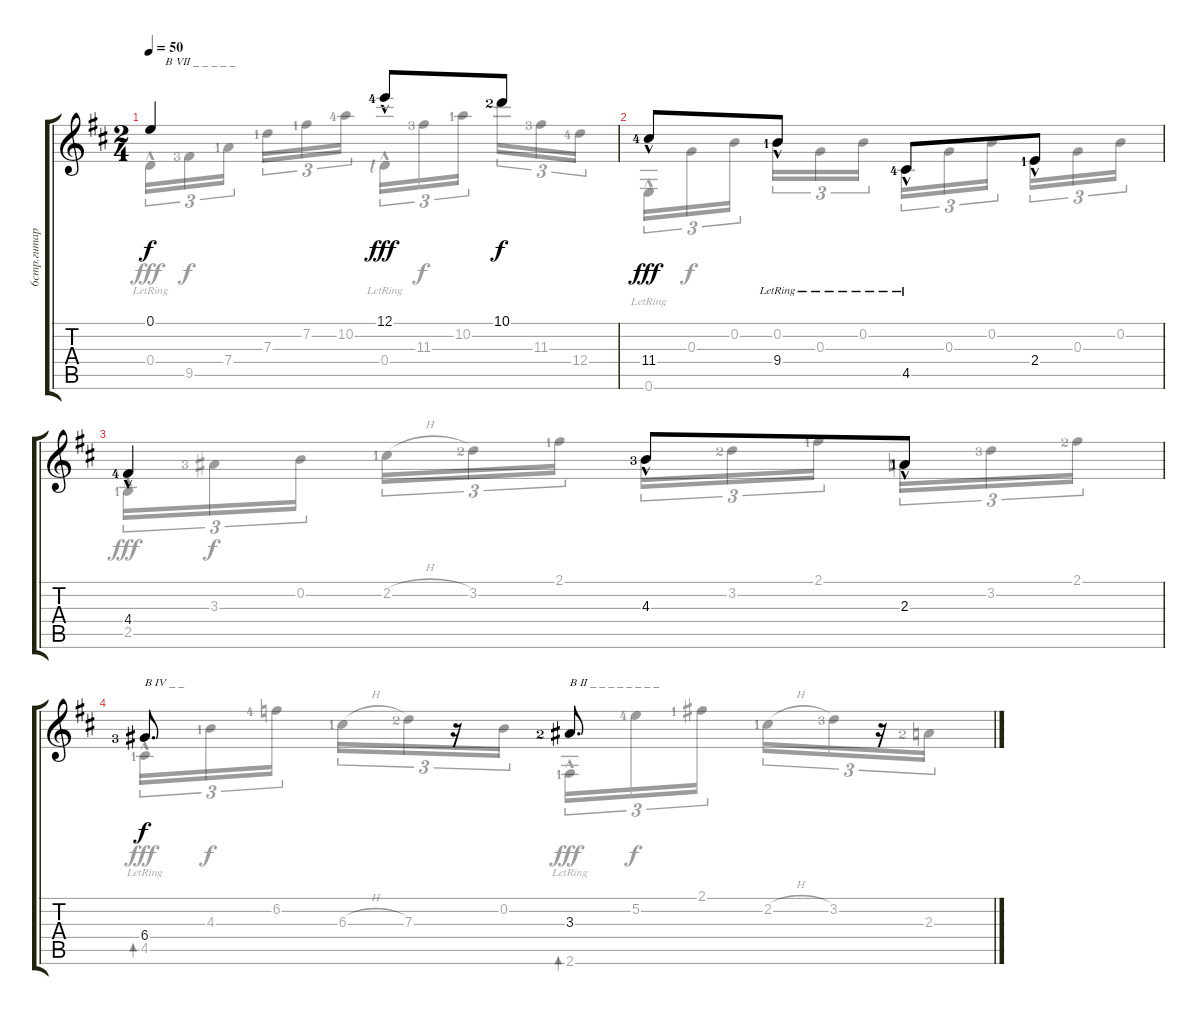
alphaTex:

\track ("6стр.гитара" "6стр.гитар") {instrument acousticguitarnylon}
\staff {score tabs}
\tuning (E4 B3 G3 D3 A2 E2) {hide}
\voice
\ts (2 4)
\tempo 50
\clef g2
\ks bminor
0.1.4{txt "     B VII _ _ _ _ _" dy f} 12.1{hac lf 5}.8{dy fff} 10.1{lf 3}.8{dy f} |
11.4{hac lf 5}.8{dy fff} 9.4{hac lr lf 2}.8 4.5{hac lr lf 5}.8 2.4{hac lf 2}.8 |
4.4{hac lf 5}.4 4.3{hac lf 4}.8 2.3{hac lf 2}.8 |
6.4{lf 4}.8{d txt "B IV _ _" dy f} r.16 3.3{lf 3}.8{d txt "B II _ _ _ _ _ _ _ _"} r.16
\voice
\clef g2
\ottava regular
\simile none
\ks bminor
0.4{hac lr}.16{tu (3 2) dy fff} 9.5{lf 4}.16{tu (3 2) dy f} 7.4{lf 2}.16{tu (3 2) beam splitsecondary} 7.3{lf 2}.16{tu (3 2)} 7.2{lf 2}.16{tu (3 2)} 10.2{lf 5}.16{tu (3 2)} 0.4{hac lr lf 1}.16{tu (3 2) dy fff} 11.3{lf 4}.16{tu (3 2) dy f} 10.2{lf 2}.16{tu (3 2) beam splitsecondary} 10.1.16{tu (3 2)} 11.3{lf 4}.16{tu (3 2)} 12.4{lf 5}.16{tu (3 2)} |
0.6{hac lr}.16{tu (3 2) dy fff} 0.3.16{tu (3 2) dy f} 0.2.16{tu (3 2) beam splitsecondary} 0.2.16{tu (3 2)} 0.3.16{tu (3 2)} 0.2.16{tu (3 2)} 4.5.16{tu (3 2)} 0.3.16{tu (3 2)} 0.2.16{tu (3 2) beam splitsecondary} 2.4.16{tu (3 2)} 0.3.16{tu (3 2)} 0.2.16{tu (3 2)} |
2.5{hac lf 2}.16{tu (3 2) dy fff} 3.3{lf 4}.16{tu (3 2) dy f} 0.2.16{tu (3 2) beam splitsecondary} 2.2{h lf 2}.16{tu (3 2)} 3.2{lf 3}.16{tu (3 2)} 2.1{lf 2}.16{tu (3 2)} 4.3.16{tu (3 2)} 3.2{lf 3}.16{tu (3 2)} 2.1{lf 2}.16{tu (3 2) beam splitsecondary} 2.3.16{tu (3 2)} 3.2{lf 4}.16{tu (3 2)} 2.1{lf 3}.16{tu (3 2)} |
4.5{hac lr lf 2}.16{tu (3 2) bd 480 dy fff} 4.3{lf 2}.16{tu (3 2) dy f} 6.2{lf 5}.16{tu (3 2) beam splitsecondary} 6.3{h lf 2}.16{tu (3 2)} 7.3{lf 3}.16{tu (3 2)} 0.2.16{tu (3 2)} 2.6{hac lr lf 2}.16{tu (3 2) bd 480 dy fff} 5.2{lf 5}.16{tu (3 2) dy f} 2.1{lf 2}.16{tu (3 2) beam splitsecondary} 2.2{h lf 2}.16{tu (3 2)} 3.2{lf 4}.16{tu (3 2)} 2.3{lf 3}.16{tu (3 2)}
